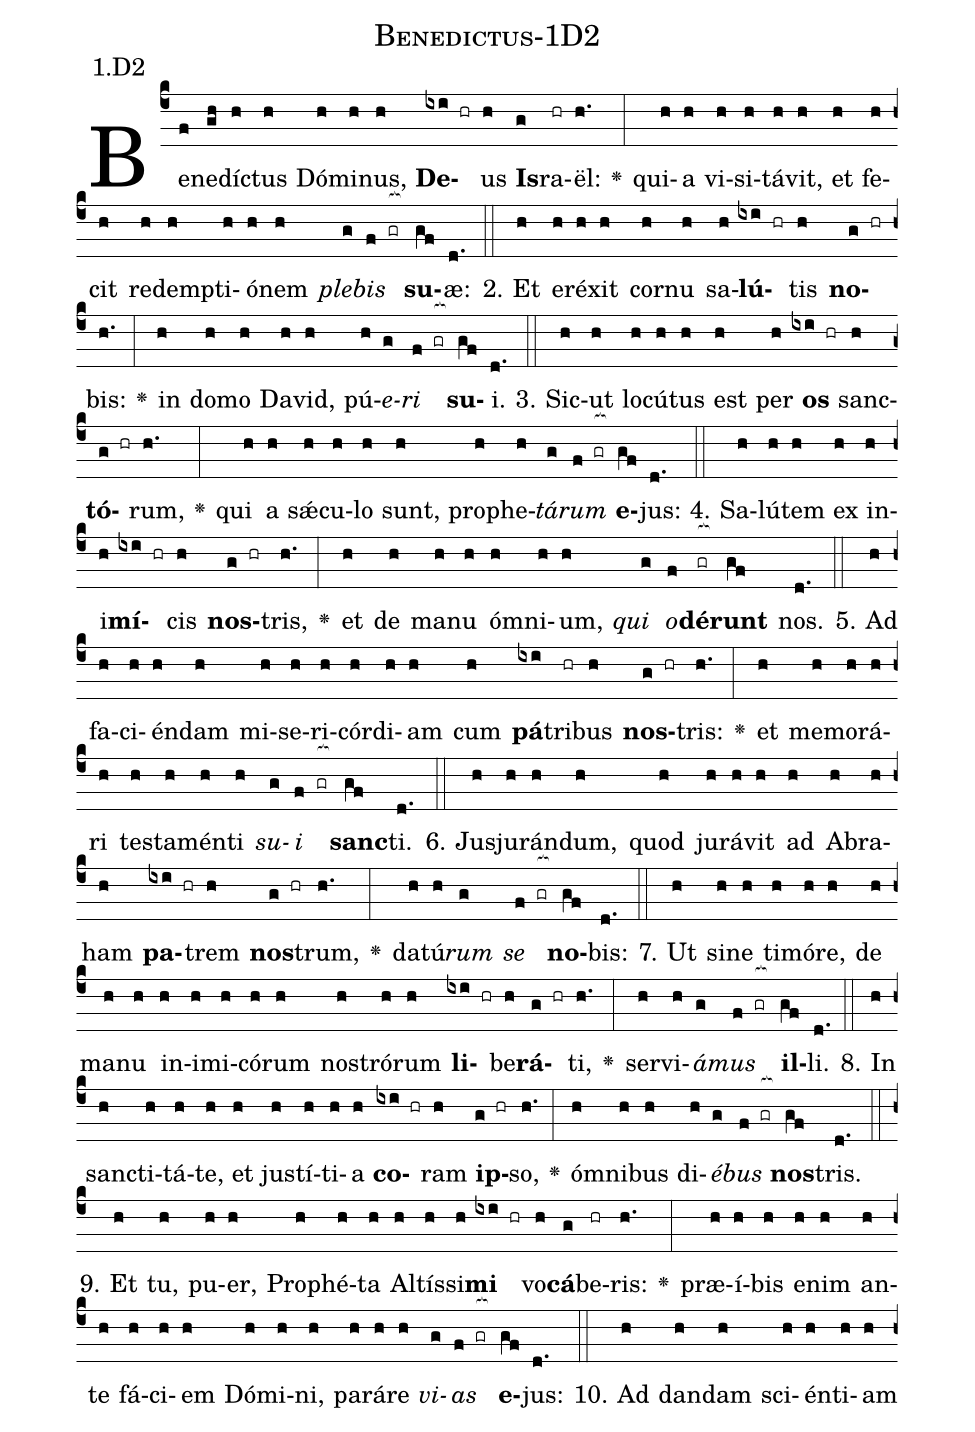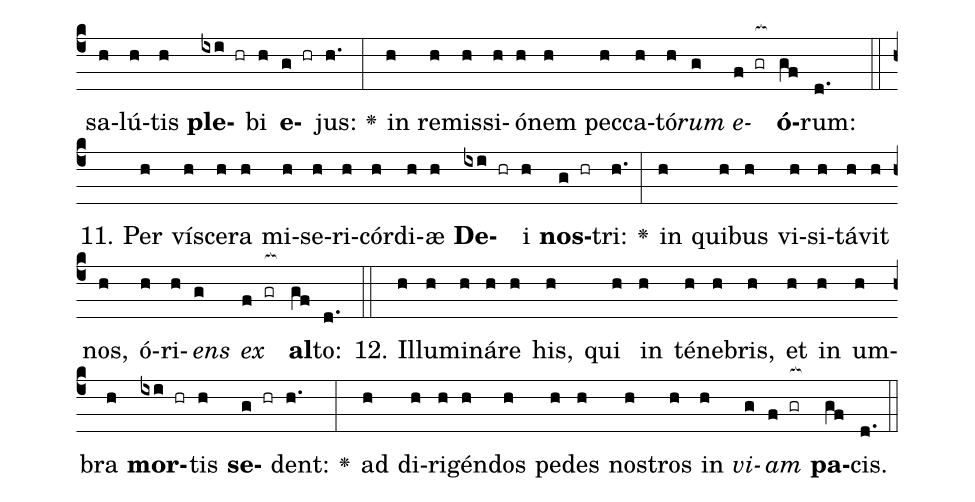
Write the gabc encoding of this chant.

name: Benedictus-1D2;
annotation: 1.D2;
%%
(c4)Be(f)ne(gh)díc(h)tus(h) Dó(h)mi(h)nus,(h) <b>De</b>(ixi hr)us(h) <b>Is</b>(g)ra(hr)ël:(h.) <v>\greheightstar</v>(:) qui(h)a(h) vi(h)si(h)tá(h)vit,(h) et(h) fe(h)cit(h) red(h)emp(h)ti(h)ó(h)nem(h) <i>ple</i>(g)<i>bis</i>(f gr[ocb:1{]) <b>su</b>(gf[ocb:0}])æ:(d.) (::)
2. Et(h) e(h)ré(h)xit(h) cor(h)nu(h) sa(h)<b>lú</b>(ixi hr)tis(h) <b>no</b>(g hr)bis:(h.) <v>\greheightstar</v>(:) in(h) do(h)mo(h) Da(h)vid,(h) pú(h)<i>e</i>(g)<i>ri</i>(f gr[ocb:1{]) <b>su</b>(gf[ocb:0}])i.(d.) (::)
3. Sic(h)ut(h) lo(h)cú(h)tus(h) est(h) per(h) <b>os</b>(ixi hr) sanc(h)<b>tó</b>(g hr)rum,(h.) <v>\greheightstar</v>(:) qui(h) a(h) sǽ(h)cu(h)lo(h) sunt,(h) pro(h)phe(h)<i>tá</i>(g)<i>rum</i>(f gr[ocb:1{]) <b>e</b>(gf[ocb:0}])jus:(d.) (::)
4. Sa(h)lú(h)tem(h) ex(h) in(h)i(h)<b>mí</b>(ixi hr)cis(h) <b>nos</b>(g hr)tris,(h.) <v>\greheightstar</v>(:) et(h) de(h) ma(h)nu(h) óm(h)ni(h)um,(h) <i>qui</i>(g) <i>o</i>(f)<b>dé</b>(gr[ocb:1{])<b>runt</b>(gf[ocb:0}]) nos.(d.) (::)
5. Ad(h) fa(h)ci(h)én(h)dam(h) mi(h)se(h)ri(h)cór(h)di(h)am(h) cum(h) <b>pá</b>(ixi)tri(hr)bus(h) <b>nos</b>(g hr)tris:(h.) <v>\greheightstar</v>(:) et(h) me(h)mo(h)rá(h)ri(h) tes(h)ta(h)mén(h)ti(h) <i>su</i>(g)<i>i</i>(f gr[ocb:1{]) <b>sanc</b>(gf[ocb:0}])ti.(d.) (::)
6. Ju(h)sju(h)rán(h)dum,(h) quod(h) ju(h)rá(h)vit(h) ad(h) A(h)bra(h)ham(h) <b>pa</b>(ixi hr)trem(h) <b>nos</b>(g hr)trum,(h.) <v>\greheightstar</v>(:) da(h)tú(h)<i>rum</i>(g) <i>se</i>(f gr[ocb:1{]) <b>no</b>(gf[ocb:0}])bis:(d.) (::)
7. Ut(h) si(h)ne(h) ti(h)mó(h)re,(h) de(h) ma(h)nu(h) in(h)i(h)mi(h)có(h)rum(h) nos(h)tró(h)rum(h) <b>li</b>(ixi hr)be(h)<b>rá</b>(g hr)ti,(h.) <v>\greheightstar</v>(:) ser(h)vi(h)<i>á</i>(g)<i>mus</i>(f gr[ocb:1{]) <b>il</b>(gf[ocb:0}])li.(d.) (::)
8. In(h) sanc(h)ti(h)tá(h)te,(h) et(h) jus(h)tí(h)ti(h)a(h) <b>co</b>(ixi hr)ram(h) <b>ip</b>(g hr)so,(h.) <v>\greheightstar</v>(:) óm(h)ni(h)bus(h) di(h)<i>é</i>(g)<i>bus</i>(f gr[ocb:1{]) <b>nos</b>(gf[ocb:0}])tris.(d.) (::)
9. Et(h) tu,(h) pu(h)er,(h) Pro(h)phé(h)ta(h) Al(h)tís(h)si(h)<b>mi</b>(ixi hr) vo(h)<b>cá</b>(g)be(hr)ris:(h.) <v>\greheightstar</v>(:) præ(h)í(h)bis(h) e(h)nim(h) an(h)te(h) fá(h)ci(h)em(h) Dó(h)mi(h)ni,(h) pa(h)rá(h)re(h) <i>vi</i>(g)<i>as</i>(f gr[ocb:1{]) <b>e</b>(gf[ocb:0}])jus:(d.) (::)
10. Ad(h) dan(h)dam(h) sci(h)én(h)ti(h)am(h) sa(h)lú(h)tis(h) <b>ple</b>(ixi hr)bi(h) <b>e</b>(g hr)jus:(h.) <v>\greheightstar</v>(:) in(h) re(h)mis(h)si(h)ó(h)nem(h) pec(h)ca(h)tó(h)<i>rum</i>(g) <i>e</i>(f gr[ocb:1{])<b>ó</b>(gf[ocb:0}])rum:(d.) (::)
11. Per(h) ví(h)sce(h)ra(h) mi(h)se(h)ri(h)cór(h)di(h)æ(h) <b>De</b>(ixi hr)i(h) <b>nos</b>(g hr)tri:(h.) <v>\greheightstar</v>(:) in(h) qui(h)bus(h) vi(h)si(h)tá(h)vit(h) nos,(h) ó(h)ri(h)<i>ens</i>(g) <i>ex</i>(f gr[ocb:1{]) <b>al</b>(gf[ocb:0}])to:(d.) (::)
12. Il(h)lu(h)mi(h)ná(h)re(h) his,(h) qui(h) in(h) té(h)ne(h)bris,(h) et(h) in(h) um(h)bra(h) <b>mor</b>(ixi hr)tis(h) <b>se</b>(g hr)dent:(h.) <v>\greheightstar</v>(:) ad(h) di(h)ri(h)gén(h)dos(h) pe(h)des(h) nos(h)tros(h) in(h) <i>vi</i>(g)<i>am</i>(f gr[ocb:1{]) <b>pa</b>(gf[ocb:0}])cis.(d.) (::)
